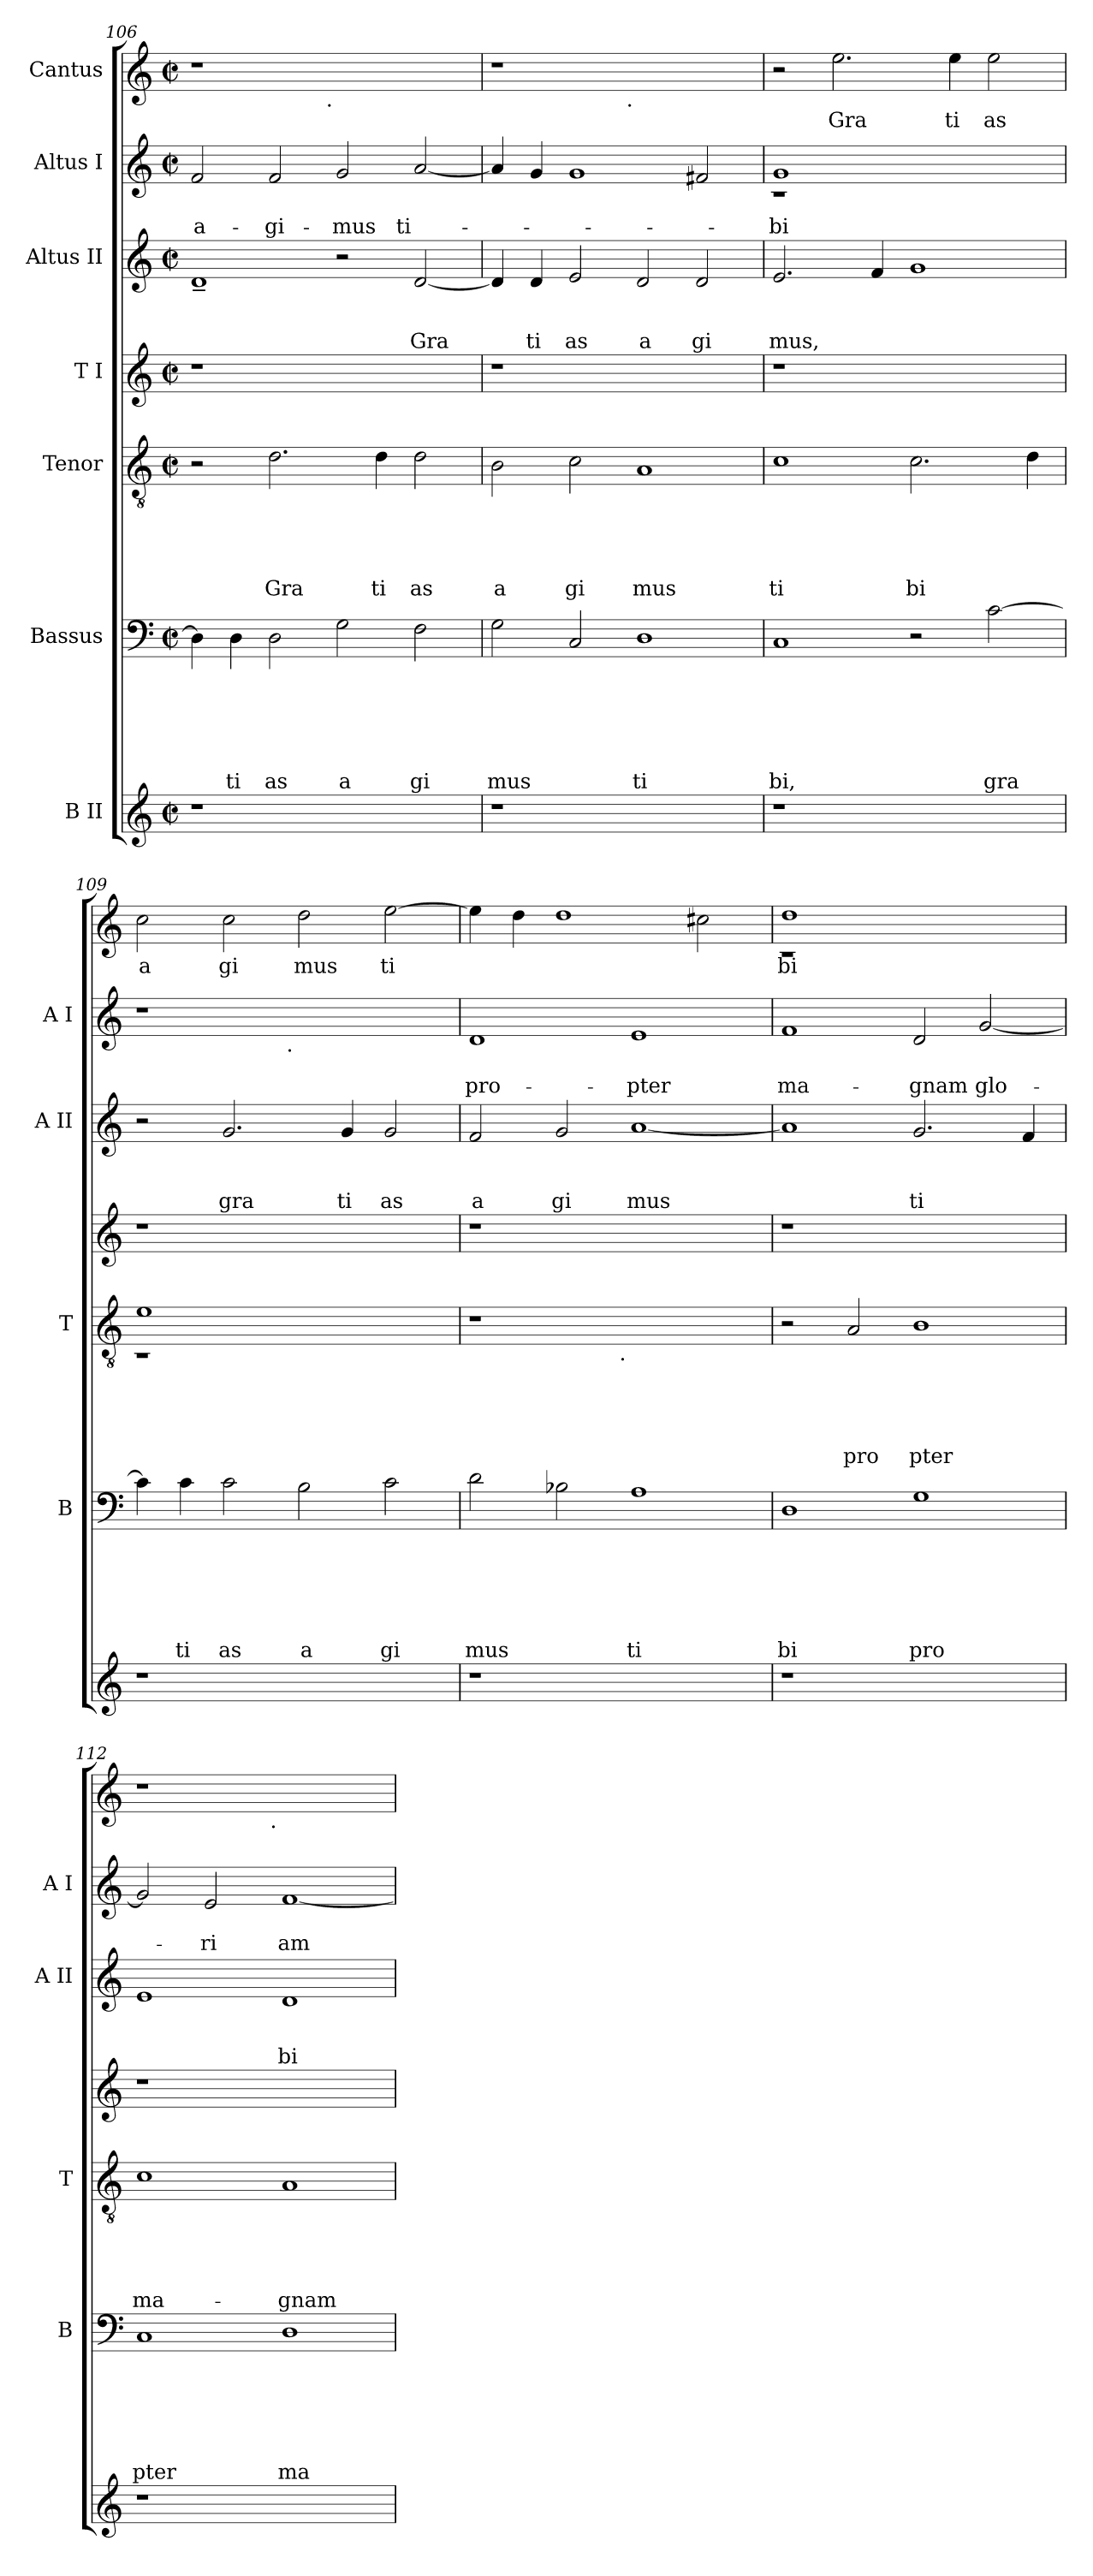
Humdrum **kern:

**kern	**kern	**text	**text	**text	**text	**text	**text	**kern	**text	**text	**text	**text	**text	**kern	**kern	**text	**text	**text	**kern	**text	**text	**kern	**text
*part7	*part6	*part6	*part6	*part6	*part6	*part6	*part6	*part5	*part5	*part5	*part5	*part5	*part5	*part4	*part3	*part3	*part3	*part3	*part2	*part2	*part2	*part1	*part1
*staff7	*staff6	*staff6	*staff6	*staff6	*staff6	*staff6	*staff6	*staff5	*staff5	*staff5	*staff5	*staff5	*staff5	*staff4	*staff3	*staff3	*staff3	*staff3	*staff2	*staff2	*staff2	*staff1	*staff1
*I"B II	*I"Bassus	*	*	*	*	*	*	*I"Tenor	*	*	*	*	*	*I"T I	*I"Altus II	*	*	*	*I"Altus I	*	*	*I"Cantus	*
*	*I'B	*	*	*	*	*	*	*I'T	*	*	*	*	*	*	*I'A II	*	*	*	*I'A I	*	*	*	*
!!LO:LB:g=z
*clefG2	*clefF4	*	*	*	*	*	*	*clefGv2	*	*	*	*	*	*clefG2	*clefG2	*	*	*	*clefG2	*	*	*clefG2	*
*k[]	*k[]	*	*	*	*	*	*	*k[]	*	*	*	*	*	*k[]	*k[]	*	*	*	*k[]	*	*	*k[]	*
*C:	*C:	*	*	*	*	*	*	*C:	*	*	*	*	*	*C:	*C:	*	*	*	*C:	*	*	*C:	*
*M2/2	*M2/2	*	*	*	*	*	*	*M2/2	*	*	*	*	*	*M2/2	*M2/2	*	*	*	*M2/2	*	*	*M2/2	*
*met(c|)	*met(c|)	*	*	*	*	*	*	*met(c|)	*	*	*	*	*	*met(c|)	*met(c|)	*	*	*	*met(c|)	*	*	*met(c|)	*
=106	=106	=106	=106	=106	=106	=106	=106	=106	=106	=106	=106	=106	=106	=106	=106	=106	=106	=106	=106	=106	=106	=106	=106
!	!	!	!	!	!	!	!	!	!	!	!	!	!	!	!	!	!	!	!	!	!LO:LY:b	!	!
*	*	*	*	*	*	*	*	*	*	*	*	*	*	*	*	*	*	*	*	*	*	*^	*
1r	4D\]	.	.	.	.	.	.	2r	.	.	.	.	.	1r	1d~<	.	.	.	2f/	.	a-	1r	2ryy	.
!	!	!	!	!	!	!	!LO:LY:b	!	!	!	!	!	!	!	!	!	!	!	!	!	!	!	!	!
.	4D\	.	.	.	.	.	ti	.	.	.	.	.	.	.	.	.	.	.	.	.	.	.	.	.
!	!	!	!	!	!	!	!LO:LY:b	!	!	!	!	!	!LO:LY:b	!	!	!	!	!	!	!	!LO:LY:b	!	!	!
.	2D\	.	.	.	.	.	as	2.d\	.	.	.	.	Gra	.	.	.	.	.	2f/	.	-gi-	.	4...ryy	.
!	!	!	!	!	!	!	!	!	!	!	!	!	!	!	!	!	!	!	!	!	!	!	!LO:TX:b:t=.	!
.	.	.	.	.	.	.	.	.	.	.	.	.	.	.	.	.	.	.	.	.	.	.	1ryy	.
!	!	!	!	!	!	!	!LO:LY:b	!	!	!	!	!	!	!	!	!	!	!	!	!	!LO:LY:b	!	!	!
1ryy	2G\	.	.	.	.	.	a	.	.	.	.	.	.	1ryy	2r	.	.	.	2g/	.	-mus	1ryy	.	.
!	!	!	!	!	!	!	!	!	!	!	!	!	!LO:LY:b	!	!	!	!	!	!	!	!	!	!	!
.	.	.	.	.	.	.	.	4d\	.	.	.	.	ti	.	.	.	.	.	.	.	.	.	.	.
!	!	!	!	!	!	!	!LO:LY:b	!	!	!	!	!	!LO:LY:b	!	!	!	!	!LO:LY:b	!	!	!LO:LY:b	!	!	!
.	2F\	.	.	.	.	.	gi	2d\	.	.	.	.	as	.	[<2d/	.	.	Gra	[<2a/	.	ti-	.	.	.
.	.	.	.	.	.	.	.	.	.	.	.	.	.	.	.	.	.	.	.	.	.	.	32ryy	.
=107	=107	=107	=107	=107	=107	=107	=107	=107	=107	=107	=107	=107	=107	=107	=107	=107	=107	=107	=107	=107	=107	=107	=107	=107
!	!	!	!	!	!	!	!LO:LY:b	!	!	!	!	!	!LO:LY:b	!	!	!	!	!	!	!	!	!	!	!
1r	2G\	.	.	.	.	.	mus	2B\	.	.	.	.	a	1r	4d/]	.	.	.	4a/]	.	.	1r	2ryy	.
!	!	!	!	!	!	!	!	!	!	!	!	!	!	!	!	!	!	!LO:LY:b	!	!	!	!	!	!
.	.	.	.	.	.	.	.	.	.	.	.	.	.	.	4d/	.	.	ti	4g/	.	.	.	.	.
!	!	!	!	!	!	!	!	!	!	!	!	!	!LO:LY:b	!	!	!	!	!LO:LY:b	!	!	!	!	!	!
.	2C/	.	.	.	.	.	.	2c\	.	.	.	.	gi	.	2e/	.	.	as	1g	.	.	.	4...ryy	.
!	!	!	!	!	!	!	!	!	!	!	!	!	!	!	!	!	!	!	!	!	!	!	!LO:TX:b:t=.	!
.	.	.	.	.	.	.	.	.	.	.	.	.	.	.	.	.	.	.	.	.	.	.	1ryy	.
!	!	!	!	!	!	!	!LO:LY:b	!	!	!	!	!	!LO:LY:b	!	!	!	!	!LO:LY:b	!	!	!	!	!	!
1ryy	1D	.	.	.	.	.	ti	1A	.	.	.	.	mus	1ryy	2d/	.	.	a	.	.	.	1ryy	.	.
!	!	!	!	!	!	!	!	!	!	!	!	!	!	!	!	!	!	!LO:LY:b	!	!	!	!	!	!
.	.	.	.	.	.	.	.	.	.	.	.	.	.	.	2d/	.	.	gi	2f#/	.	.	.	.	.
.	.	.	.	.	.	.	.	.	.	.	.	.	.	.	.	.	.	.	.	.	.	.	32ryy	.
=108	=108	=108	=108	=108	=108	=108	=108	=108	=108	=108	=108	=108	=108	=108	=108	=108	=108	=108	=108	=108	=108	=108	=108	=108
*	*	*	*	*	*	*	*	*	*	*	*	*	*	*	*	*	*	*	*^	*	*	*	*	*
!	!	!	!	!	!	!	!LO:LY:b	!	!	!	!	!	!LO:LY:b	!	!	!	!	!LO:LY:b	!	!LO:N:vis=1	!	!LO:LY:b	!	!	!
*	*	*	*	*	*	*	*	*	*	*	*	*	*	*	*	*	*	*	*	*	*	*	*v	*v	*
1r	1C	.	.	.	.	.	bi,	1c	.	.	.	.	ti	1r	2.e/	.	.	mus,	1g	0rc	.	-bi	2r	.
!	!	!	!	!	!	!	!	!	!	!	!	!	!	!	!	!	!	!	!	!	!	!	!	!LO:LY:b
.	.	.	.	.	.	.	.	.	.	.	.	.	.	.	.	.	.	.	.	.	.	.	2.ee\	Gra
.	.	.	.	.	.	.	.	.	.	.	.	.	.	.	4f/	.	.	.	.	.	.	.	.	.
!	!	!	!	!	!	!	!	!	!	!	!	!	!LO:LY:b	!	!	!	!	!	!	!	!	!	!	!
1ryy	2r	.	.	.	.	.	.	2.c\	.	.	.	.	bi	1ryy	1g	.	.	.	1ryy	.	.	.	.	.
!	!	!	!	!	!	!	!	!	!	!	!	!	!	!	!	!	!	!	!	!	!	!	!	!LO:LY:b
.	.	.	.	.	.	.	.	.	.	.	.	.	.	.	.	.	.	.	.	.	.	.	4ee\	ti
!	!	!	!	!	!	!	!LO:LY:b	!	!	!	!	!	!	!	!	!	!	!	!	!	!	!	!	!LO:LY:b
.	[>2c\	.	.	.	.	.	gra	.	.	.	.	.	.	.	.	.	.	.	.	.	.	.	2ee\	as
.	.	.	.	.	.	.	.	4d\	.	.	.	.	.	.	.	.	.	.	.	.	.	.	.	.
=109	=109	=109	=109	=109	=109	=109	=109	=109	=109	=109	=109	=109	=109	=109	=109	=109	=109	=109	=109	=109	=109	=109	=109	=109
*	*	*	*	*	*	*	*	*^	*	*	*	*	*	*	*	*	*	*	*	*	*	*	*	*
!	!	!	!	!	!	!	!	!	!LO:N:vis=1	!	!	!	!	!	!	!	!	!	!	!	!	!	!	!	!LO:LY:b
1r	4c\]	.	.	.	.	.	.	1e	0rC	.	.	.	.	.	1r	2r	.	.	.	1r	2ryy	.	.	2cc\	a
!	!	!	!	!	!	!	!LO:LY:b	!	!	!	!	!	!	!	!	!	!	!	!	!	!	!	!	!	!
.	4c\	.	.	.	.	.	ti	.	.	.	.	.	.	.	.	.	.	.	.	.	.	.	.	.	.
!	!	!	!	!	!	!	!LO:LY:b	!	!	!	!	!	!	!	!	!	!	!	!LO:LY:b	!	!	!	!	!	!LO:LY:b
.	2c\	.	.	.	.	.	as	.	.	.	.	.	.	.	.	2.g/	.	.	gra	.	4...ryy	.	.	2cc\	gi
!	!	!	!	!	!	!	!	!	!	!	!	!	!	!	!	!	!	!	!	!	!LO:TX:b:t=.	!	!	!	!
.	.	.	.	.	.	.	.	.	.	.	.	.	.	.	.	.	.	.	.	.	1ryy	.	.	.	.
!	!	!	!	!	!	!	!LO:LY:b	!	!	!	!	!	!	!	!	!	!	!	!	!	!	!	!	!	!LO:LY:b
1ryy	2B\	.	.	.	.	.	a	1ryy	.	.	.	.	.	.	1ryy	.	.	.	.	1ryy	.	.	.	2dd\	mus
!	!	!	!	!	!	!	!	!	!	!	!	!	!	!	!	!	!	!	!LO:LY:b	!	!	!	!	!	!
.	.	.	.	.	.	.	.	.	.	.	.	.	.	.	.	4g/	.	.	ti	.	.	.	.	.	.
!	!	!	!	!	!	!	!LO:LY:b	!	!	!	!	!	!	!	!	!	!	!	!LO:LY:b	!	!	!	!	!	!LO:LY:b
.	2c\	.	.	.	.	.	gi	.	.	.	.	.	.	.	.	2g/	.	.	as	.	.	.	.	[>2ee\	ti
.	.	.	.	.	.	.	.	.	.	.	.	.	.	.	.	.	.	.	.	.	32ryy	.	.	.	.
=110	=110	=110	=110	=110	=110	=110	=110	=110	=110	=110	=110	=110	=110	=110	=110	=110	=110	=110	=110	=110	=110	=110	=110	=110	=110
!	!	!	!	!	!	!	!LO:LY:b	!	!	!	!	!	!	!	!	!	!	!	!LO:LY:b	!	!	!	!LO:LY:b	!	!
*	*	*	*	*	*	*	*	*	*	*	*	*	*	*	*	*	*	*	*	*v	*v	*	*	*	*
1r	2d\	.	.	.	.	.	mus	1r	2ryy	.	.	.	.	.	1r	2f/	.	.	a	1d	.	pro-	4ee\]	.
.	.	.	.	.	.	.	.	.	.	.	.	.	.	.	.	.	.	.	.	.	.	.	4dd\	.
!	!	!	!	!	!	!	!	!	!	!	!	!	!	!	!	!	!	!	!LO:LY:b	!	!	!	!	!
.	2B-\	.	.	.	.	.	.	.	4...ryy	.	.	.	.	.	.	2g/	.	.	gi	.	.	.	1dd	.
!	!	!	!	!	!	!	!	!	!LO:TX:b:t=.	!	!	!	!	!	!	!	!	!	!	!	!	!	!	!
.	.	.	.	.	.	.	.	.	1ryy	.	.	.	.	.	.	.	.	.	.	.	.	.	.	.
!	!	!	!	!	!	!	!LO:LY:b	!	!	!	!	!	!	!	!	!	!	!	!LO:LY:b	!	!	!LO:LY:b	!	!
1ryy	1A	.	.	.	.	.	ti	1ryy	.	.	.	.	.	.	1ryy	[<1a	.	.	mus	1e	.	-pter	.	.
.	.	.	.	.	.	.	.	.	.	.	.	.	.	.	.	.	.	.	.	.	.	.	2cc#\	.
.	.	.	.	.	.	.	.	.	32ryy	.	.	.	.	.	.	.	.	.	.	.	.	.	.	.
=111	=111	=111	=111	=111	=111	=111	=111	=111	=111	=111	=111	=111	=111	=111	=111	=111	=111	=111	=111	=111	=111	=111	=111	=111
*	*	*	*	*	*	*	*	*	*	*	*	*	*	*	*	*	*	*	*	*	*	*	*^	*
!	!	!	!	!	!	!	!LO:LY:b	!	!	!	!	!	!	!	!	!	!	!	!	!	!	!LO:LY:b	!	!LO:N:vis=1	!LO:LY:b
*	*	*	*	*	*	*	*	*v	*v	*	*	*	*	*	*	*	*	*	*	*	*	*	*	*	*
1r	1D	.	.	.	.	.	bi	2r	.	.	.	.	.	1r	1a]	.	.	.	1f	.	ma-	1dd	0rc	bi
!	!	!	!	!	!	!	!	!	!	!	!	!	!LO:LY:b	!	!	!	!	!	!	!	!	!	!	!
.	.	.	.	.	.	.	.	2A/	.	.	.	.	pro	.	.	.	.	.	.	.	.	.	.	.
!	!	!	!	!	!	!	!LO:LY:b	!	!	!	!	!	!LO:LY:b	!	!	!	!	!LO:LY:b	!	!	!LO:LY:b	!	!	!
1ryy	1G	.	.	.	.	.	pro	1B	.	.	.	.	pter	1ryy	2.g/	.	.	ti	2d/	.	-gnam	1ryy	.	.
!	!	!	!	!	!	!	!	!	!	!	!	!	!	!	!	!	!	!	!	!	!LO:LY:b	!	!	!
.	.	.	.	.	.	.	.	.	.	.	.	.	.	.	.	.	.	.	[<2g/	.	glo-	.	.	.
.	.	.	.	.	.	.	.	.	.	.	.	.	.	.	4f/	.	.	.	.	.	.	.	.	.
!!LO:LB:g=z	!!
=112	=112	=112	=112	=112	=112	=112	=112	=112	=112	=112	=112	=112	=112	=112	=112	=112	=112	=112	=112	=112	=112	=112	=112	=112
!	!	!	!	!	!	!	!LO:LY:b	!	!	!	!	!	!LO:LY:b	!	!	!	!	!	!	!	!	!	!	!
1r	1C	.	.	.	.	.	pter	1c	.	.	.	.	ma-	1r	1e	.	.	.	2g/]	.	.	1r	2ryy	.
!	!	!	!	!	!	!	!	!	!	!	!	!	!	!	!	!	!	!	!	!	!LO:LY:b	!	!	!
.	.	.	.	.	.	.	.	.	.	.	.	.	.	.	.	.	.	.	2e/	.	-ri	.	4...ryy	.
!	!	!	!	!	!	!	!	!	!	!	!	!	!	!	!	!	!	!	!	!	!	!	!LO:TX:b:t=.	!
.	.	.	.	.	.	.	.	.	.	.	.	.	.	.	.	.	.	.	.	.	.	.	1ryy	.
!	!	!	!	!	!	!	!LO:LY:b	!	!	!	!	!	!LO:LY:b	!	!	!	!	!LO:LY:b	!	!	!LO:LY:b	!	!	!
1ryy	1D	.	.	.	.	.	ma	1A	.	.	.	.	-gnam	1ryy	1d	.	.	bi	[<1f	.	am	1ryy	.	.
.	.	.	.	.	.	.	.	.	.	.	.	.	.	.	.	.	.	.	.	.	.	.	32ryy	.
*	*	*	*	*	*	*	*	*	*	*	*	*	*	*	*	*	*	*	*	*	*	*v	*v	*
=	=	=	=	=	=	=	=	=	=	=	=	=	=	=	=	=	=	=	=	=	=	=	=
*-	*-	*-	*-	*-	*-	*-	*-	*-	*-	*-	*-	*-	*-	*-	*-	*-	*-	*-	*-	*-	*-	*-	*-
